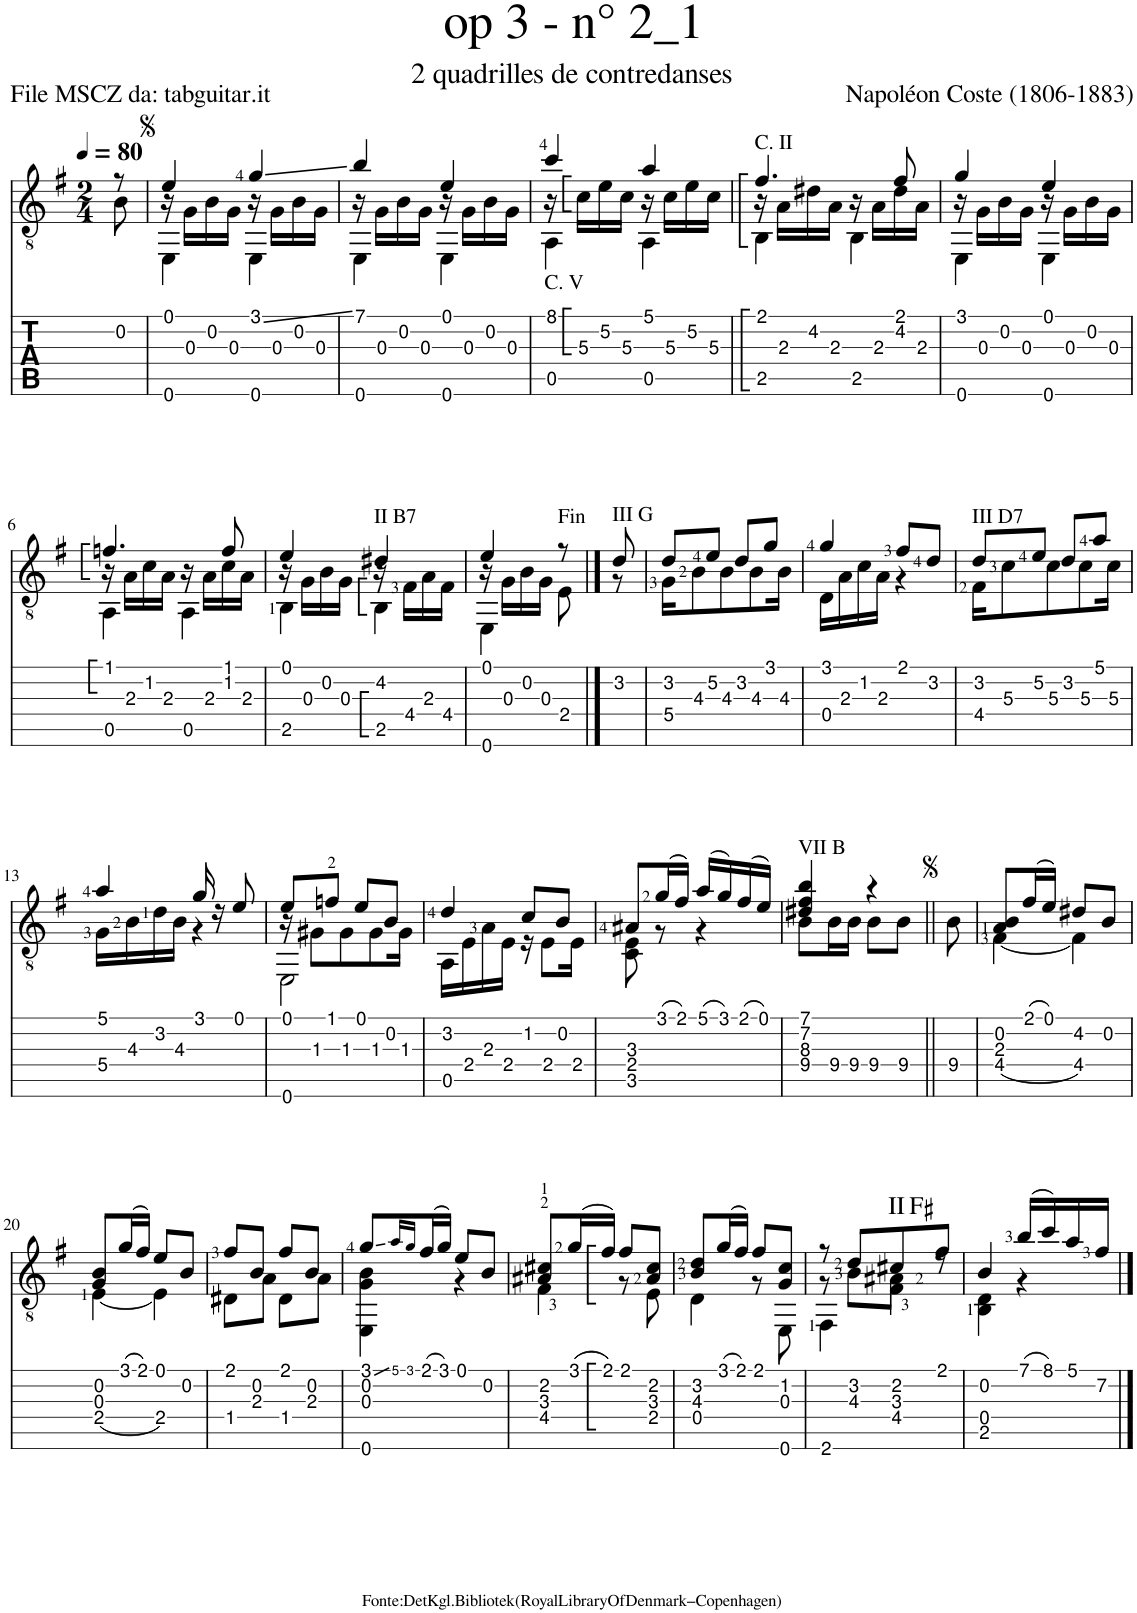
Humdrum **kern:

**kern	**kern	**harte
*part1	*part1	*part1
*staff2	*staff1	*
*I"Guitar	*	*
*I'Guit.	*	*
*stria6	*	*
*	*clefGv2	*
*k[f#]	*k[f#]	*
*M2/4	*M2/4	*
*MM80	*MM80	*
=	=	=
*^	*^	*
8r	8B	8r	8B\	.
=1	=1	=1	=1	=1
*	*^	*	*^	*
4e	16r	4EE	4e/	16r	4EE\	.
.	16GLL	.	.	16G\LL	.	.
.	16B	.	.	16B\	.	.
.	16GJJ	.	.	16G\JJ	.	.
4g	16r	4EE	4g/	16r	4EE\	.
.	16GLL	.	.	16G\LL	.	.
.	16B	.	.	16B\	.	.
.	16GJJ	.	.	16G\JJ	.	.
=2	=2	=2	=2	=2	=2	=2
4b	16r	4EE	4b/	16r	4EE\	.
.	16GLL	.	.	16G\LL	.	.
.	16B	.	.	16B\	.	.
.	16GJJ	.	.	16G\JJ	.	.
4e	16r	4EE	4e/	16r	4EE\	.
.	16GLL	.	.	16G\LL	.	.
.	16B	.	.	16B\	.	.
.	16GJJ	.	.	16G\JJ	.	.
=3	=3	=3	=3	=3	=3	=3
!LO:TX:a:t=C. V	!	!	!	!	!	!
4cc	16r	4AA	4cc/	16r	4AA\	.
.	16c::LL	.	.	16c::\LL	.	.
.	16e	.	.	16e\	.	.
.	16cJJ	.	.	16c\JJ	.	.
4a	16r	4AA	4a/	16r	4AA\	.
.	16cLL	.	.	16c\LL	.	.
.	16e	.	.	16e\	.	.
.	16cJJ	.	.	16c\JJ	.	.
=4	=4	=4	=4	=4	=4	=4
!	!	!	!LO:TX:a:t=C. II	!	!	!
4.f#::	16r	4BB	4.f#::/	16r	4BB\	.
.	16ALL	.	.	16A\LL	.	.
.	16d#	.	.	16d#X\	.	.
.	16AJJ	.	.	16A\JJ	.	.
.	16r	4BB	.	16r	4BB\	.
.	16ALL	.	.	16A\LL	.	.
8f#	16d#	.	8f#/	16d#\	.	.
.	16AJJ	.	.	16A\JJ	.	.
=5	=5	=5	=5	=5	=5	=5
4g	16r	4EE	4g/	16r	4EE\	.
.	16GLL	.	.	16G\LL	.	.
.	16B	.	.	16B\	.	.
.	16GJJ	.	.	16G\JJ	.	.
4e	16r	4EE	4e/	16r	4EE\	.
.	16GLL	.	.	16G\LL	.	.
.	16B	.	.	16B\	.	.
.	16GJJ	.	.	16G\JJ	.	.
!!LO:LB:g=z	!!	!!
=6	=6	=6	=6	=6	=6	=6
4.f::	16r	4AA	4.fn::/	16r	4AA\	.
.	16ALL	.	.	16A\LL	.	.
.	16c	.	.	16c\	.	.
.	16AJJ	.	.	16A\JJ	.	.
.	16r	4AA	.	16r	4AA\	.
.	16ALL	.	.	16A\LL	.	.
8f	16c	.	8f/	16c\	.	.
.	16AJJ	.	.	16A\JJ	.	.
=7	=7	=7	=7	=7	=7	=7
4e	16r	4BB	4e/	16r	4BB\	.
.	16GLL	.	.	16G\LL	.	.
.	16B	.	.	16B\	.	.
.	16GJJ	.	.	16G\JJ	.	.
!	!	!	!LO:TX:a:t=II B7	!	!	!
4d#	16r	4BB::	4d#X/	16r	4BB::\	.
.	16F#LL	.	.	16F#\LL	.	.
.	16A	.	.	16A\	.	.
.	16F#JJ	.	.	16F#\JJ	.	.
=8	=8	=8	=8	=8	=8	=8
4e	16r	4EE	4e/	16r	4EE\	.
.	16GLL	.	.	16G\LL	.	.
.	16B	.	.	16B\	.	.
.	16GJJ	.	.	16G\JJ	.	.
!	!	!	!LO:TX:a:t=Fin	!	!	!
8r	8ryy	8E	8r	8ryy	8E\	.
==9	==9	==9	==9	==9	==9	==9
!	!	!	!LO:TX:a:t=III G	!	!	!
*	*v	*v	*	*	*	*
*	*	*	*v	*v	*
8d	8r	8d/	8r	.
=10	=10	=10	=10	=10
8dL	16GKL	8d/L	16G\KL	.
.	8B	.	8B\	.
8eJ	.	8e/J	.	.
.	8BJ	.	8B\	.
8dL	.	8d/L	.	.
.	8BL	.	8B\	.
8gJ	.	8g/J	.	.
.	16BJk	.	16B\Jk	.
=11	=11	=11	=11	=11
4g	16DLL	4g/	16D\LL	.
.	16AJ	.	16A\	.
.	16cL	.	16c\	.
.	16AJJ	.	16A\JJ	.
8f#L	4r	8f#/L	4r	.
8dJ	.	8d/J	.	.
=12	=12	=12	=12	=12
!	!	!LO:TX:a:t=III D7	!	!
8dL	16F#KL	8d/L	16F#\KL	.
.	8c	.	8c\	.
8eJ	.	8e/J	.	.
.	8cJ	.	8c\	.
8dL	.	8d/L	.	.
.	8cL	.	8c\	.
8aJ	.	8a/J	.	.
.	16cJk	.	16c\Jk	.
!!LO:LB:g=z	!!
=13	=13	=13	=13	=13
4a	16GLL	4a/	16G\LL	.
.	16BJ	.	16B\	.
.	16dL	.	16d\	.
.	16BJJ	.	16B\JJ	.
16g	4r	16g/	4r	.
16r	.	16r	.	.
8e	.	8e/	.	.
=14	=14	=14	=14	=14
*	*^	*	*^	*
8eL	16r	2EE	8e/L	16r	2EE\	.
.	8G#L	.	.	8G#X\L	.	.
8fJ	.	.	8fn/J	.	.	.
.	8G#J	.	.	8G#\	.	.
8eL	.	.	8e/L	.	.	.
.	8G#L	.	.	8G#\	.	.
8BJ	.	.	8B/J	.	.	.
.	16G#Jk	.	.	16G#\Jk	.	.
*	*v	*v	*	*	*	*
*	*	*	*v	*v	*
=15	=15	=15	=15	=15
4d	16AALL	4d/	16AA\LL	.
.	16EJ	.	16E\	.
.	16AL	.	16A\	.
.	16EJJ	.	16E\JJ	.
8cL	16r	8c/L	16r	.
.	8EL	.	8E\L	.
8BJ	.	8B/J	.	.
.	16EJk	.	16E\Jk	.
=16	=16	=16	=16	=16
8A#L	8C 8E	8A#X/L	8C\ 8E\	.
16gL	8r	(16g/L	8r	.
16f#JJ	.	16f#/JJ)	.	.
16aLL	4r	(16a/LL	4r	.
16gJ	.	16g/)	.	.
16f#L	.	(16f#/	.	.
16eJJ	.	16e/JJ)	.	.
=17	=17	=17	=17	=17
!	!	!LO:TX:a:t=VII B	!	!
4d# 4f# 4b	8BL	4d#X/ 4f#/ 4b/	8B\L	.
.	16BL	.	16B\L	.
.	16BJJ	.	16B\JJ	.
4r	8BL	4r	8B\L	.
.	8BJ	.	8B\J	.
*v	*v	*	*	*
*	*v	*v	*
=18||	=18||	=18||
8B	8B\	.
=19	=19	=19
*^	*^	*
8A\ 8B\L	[4F#	8A/ 8B/L	[4F#\	.
16f#L	.	(16f#/L	.	.
16eJJ	.	16e/JJ)	.	.
8d#L	4F#]	8d#X/L	4F#\]	.
8BJ	.	8B/J	.	.
!!LO:LB:g=z	!!
=20	=20	=20	=20	=20
8G\ 8B\L	[4E	8G/ 8B/L	[4E\	.
16gL	.	(16g/L	.	.
16f#JJ	.	16f#/JJ)	.	.
8eL	4E]	8e/L	4E\]	.
8BJ	.	8B/J	.	.
=21	=21	=21	=21	=21
8f#L	8D#L	8f#/L	8D#X\L	.
8BJ	8AJ	8B/J	8A\J	.
8f#L	8D#L	8f#/L	8D#\L	.
8BJ	8AJ	8B/J	8A\J	.
=22	=22	=22	=22	=22
8gL	4EE 4G 4B	8g/L	4EE\ 4G\ 4B\	.
qa	.	16qa/LL	.	.
qg	.	16qg/JJ	.	.
16f#L	.	(16f#/L	.	.
16gJJ	.	16g/JJ)	.	.
8eL	4r	8e/L	4r	.
8BJ	.	8B/J	.	.
=23	=23	=23	=23	=23
8A#\ 8c#\L	4F#	8A#X/ 8c#X/L	4F#\	.
16gL	.	(16g/L	.	.
16f#::JJ	.	16f#::/JJ)	.	.
8f#L	8r	8f#/L	8r	.
8A#\ 8c#\J	8E	8A#/ 8c#/J	8E\	.
=24	=24	=24	=24	=24
8B\ 8d\L	4D	8B/ 8d/L	4D\	.
16gL	.	(16g/L	.	.
16f#JJ	.	16f#/JJ)	.	.
8f#L	8r	8f#/L	8r	.
8G\ 8c\J	8EE	8G/ 8c/J	8EE\	.
=25	=25	=25	=25	=25
*	*^	*	*^	*
8r	8r	4FF#	8r	8r	4FF#\	.
8d	8B	.	8d/L	8B\L	.	.
!	!	!	!	!	!	!LO:H:kt=II
8c#L	8A#	4F#	8c#X/	8A#X\J	4F#\	N
8f#J	8r	.	8f#/J	8r	.	F#:maj
*	*v	*v	*	*	*	*
*	*	*	*v	*v	*
=26	=26	=26	=26	=26
4B	4BB 4D	4B/	4BB\ 4D\	.
16bLL	4r	(16b/LL	4r	.
16ccJ	.	16cc/)	.	.
16aL	.	16a/	.	.
16f#JJ	.	16f#/JJ	.	.
*v	*v	*	*	*
*	*v	*v	*
==	==	==
*-	*-	*-
